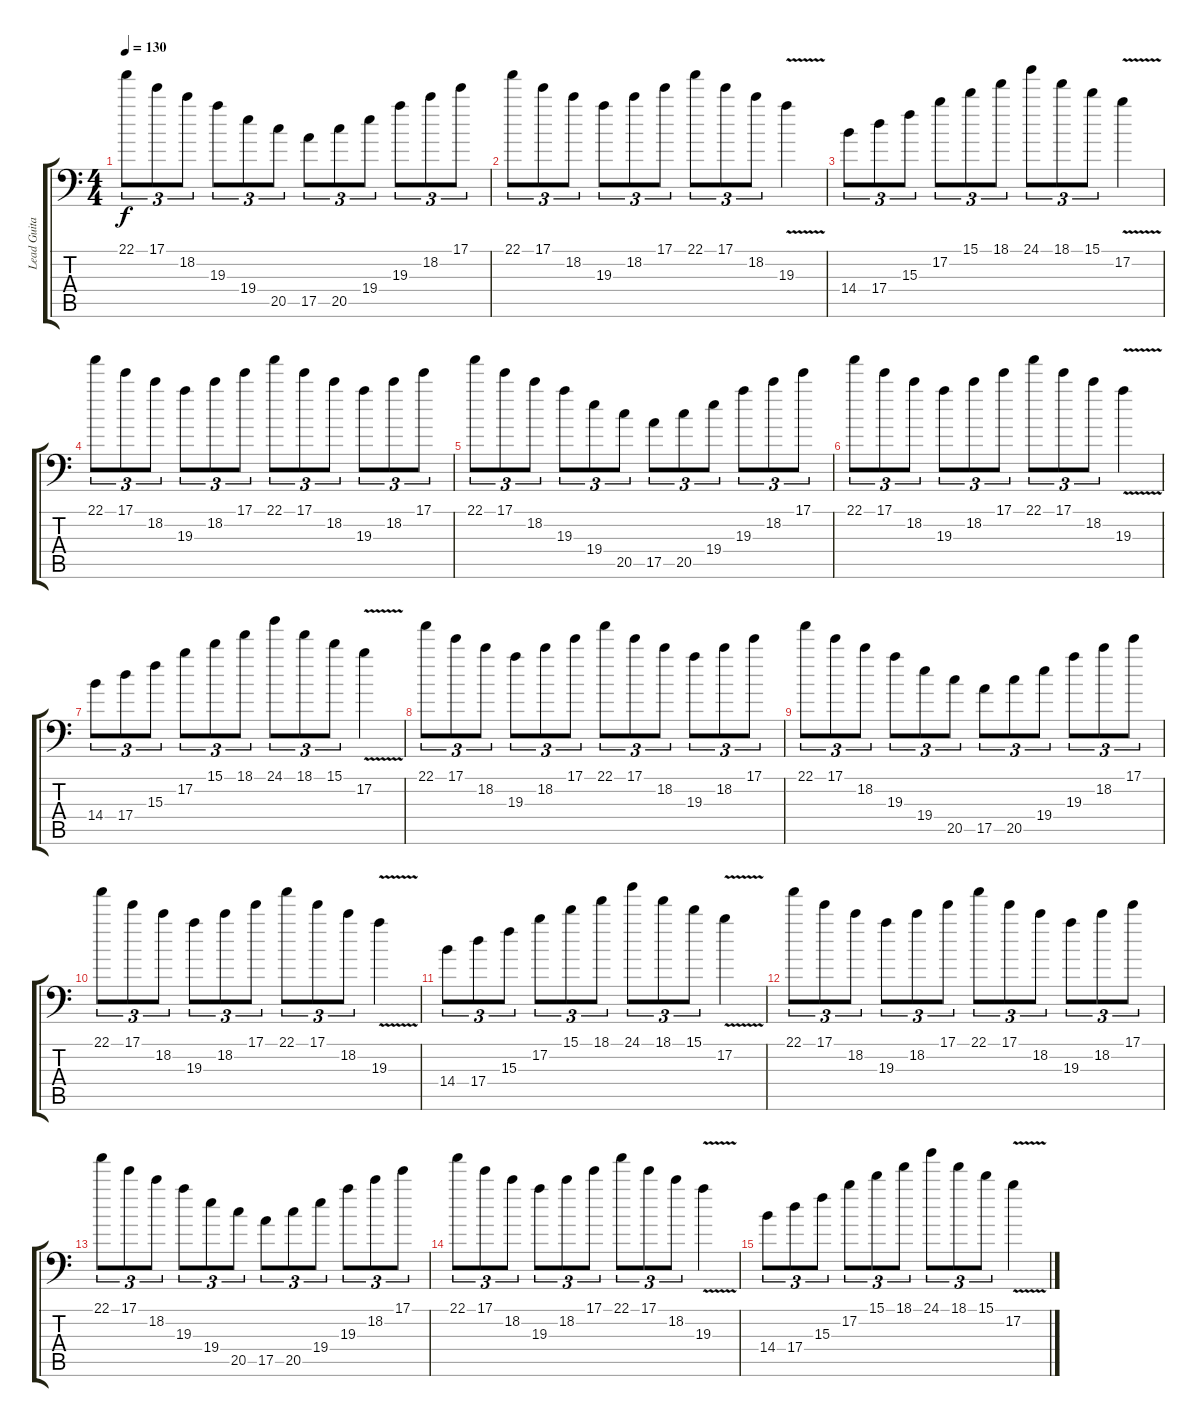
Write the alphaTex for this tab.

\track ("Lead Guitar" "Lead Guita") {instrument distortionguitar}
\staff {score tabs}
\tuning (B3 Gb3 D3 A2 E2 A1) {hide}
\ts (4 4)
\tempo 130
\clef f4
\ks c
22.1.8{tu (3 2) dy f} 17.1.8{tu (3 2)} 18.2.8{tu (3 2)} 19.3.8{tu (3 2)} 19.4.8{tu (3 2)} 20.5.8{tu (3 2)} 17.5.8{tu (3 2)} 20.5.8{tu (3 2)} 19.4.8{tu (3 2)} 19.3.8{tu (3 2)} 18.2.8{tu (3 2)} 17.1.8{tu (3 2)} |
22.1.8{tu (3 2)} 17.1.8{tu (3 2)} 18.2.8{tu (3 2)} 19.3.8{tu (3 2)} 18.2.8{tu (3 2)} 17.1.8{tu (3 2)} 22.1.8{tu (3 2)} 17.1.8{tu (3 2)} 18.2.8{tu (3 2)} 19.3{v}.4 |
14.4.8{tu (3 2)} 17.4.8{tu (3 2)} 15.3.8{tu (3 2)} 17.2.8{tu (3 2)} 15.1.8{tu (3 2)} 18.1.8{tu (3 2)} 24.1.8{tu (3 2)} 18.1.8{tu (3 2)} 15.1.8{tu (3 2)} 17.2{v}.4 |
22.1.8{tu (3 2)} 17.1.8{tu (3 2)} 18.2.8{tu (3 2)} 19.3.8{tu (3 2)} 18.2.8{tu (3 2)} 17.1.8{tu (3 2)} 22.1.8{tu (3 2)} 17.1.8{tu (3 2)} 18.2.8{tu (3 2)} 19.3.8{tu (3 2)} 18.2.8{tu (3 2)} 17.1.8{tu (3 2)} |
22.1.8{tu (3 2)} 17.1.8{tu (3 2)} 18.2.8{tu (3 2)} 19.3.8{tu (3 2)} 19.4.8{tu (3 2)} 20.5.8{tu (3 2)} 17.5.8{tu (3 2)} 20.5.8{tu (3 2)} 19.4.8{tu (3 2)} 19.3.8{tu (3 2)} 18.2.8{tu (3 2)} 17.1.8{tu (3 2)} |
22.1.8{tu (3 2)} 17.1.8{tu (3 2)} 18.2.8{tu (3 2)} 19.3.8{tu (3 2)} 18.2.8{tu (3 2)} 17.1.8{tu (3 2)} 22.1.8{tu (3 2)} 17.1.8{tu (3 2)} 18.2.8{tu (3 2)} 19.3{v}.4 |
14.4.8{tu (3 2)} 17.4.8{tu (3 2)} 15.3.8{tu (3 2)} 17.2.8{tu (3 2)} 15.1.8{tu (3 2)} 18.1.8{tu (3 2)} 24.1.8{tu (3 2)} 18.1.8{tu (3 2)} 15.1.8{tu (3 2)} 17.2{v}.4 |
22.1.8{tu (3 2)} 17.1.8{tu (3 2)} 18.2.8{tu (3 2)} 19.3.8{tu (3 2)} 18.2.8{tu (3 2)} 17.1.8{tu (3 2)} 22.1.8{tu (3 2)} 17.1.8{tu (3 2)} 18.2.8{tu (3 2)} 19.3.8{tu (3 2)} 18.2.8{tu (3 2)} 17.1.8{tu (3 2)} |
22.1.8{tu (3 2)} 17.1.8{tu (3 2)} 18.2.8{tu (3 2)} 19.3.8{tu (3 2)} 19.4.8{tu (3 2)} 20.5.8{tu (3 2)} 17.5.8{tu (3 2)} 20.5.8{tu (3 2)} 19.4.8{tu (3 2)} 19.3.8{tu (3 2)} 18.2.8{tu (3 2)} 17.1.8{tu (3 2)} |
22.1.8{tu (3 2)} 17.1.8{tu (3 2)} 18.2.8{tu (3 2)} 19.3.8{tu (3 2)} 18.2.8{tu (3 2)} 17.1.8{tu (3 2)} 22.1.8{tu (3 2)} 17.1.8{tu (3 2)} 18.2.8{tu (3 2)} 19.3{v}.4 |
14.4.8{tu (3 2)} 17.4.8{tu (3 2)} 15.3.8{tu (3 2)} 17.2.8{tu (3 2)} 15.1.8{tu (3 2)} 18.1.8{tu (3 2)} 24.1.8{tu (3 2)} 18.1.8{tu (3 2)} 15.1.8{tu (3 2)} 17.2{v}.4 |
22.1.8{tu (3 2)} 17.1.8{tu (3 2)} 18.2.8{tu (3 2)} 19.3.8{tu (3 2)} 18.2.8{tu (3 2)} 17.1.8{tu (3 2)} 22.1.8{tu (3 2)} 17.1.8{tu (3 2)} 18.2.8{tu (3 2)} 19.3.8{tu (3 2)} 18.2.8{tu (3 2)} 17.1.8{tu (3 2)} |
22.1.8{tu (3 2)} 17.1.8{tu (3 2)} 18.2.8{tu (3 2)} 19.3.8{tu (3 2)} 19.4.8{tu (3 2)} 20.5.8{tu (3 2)} 17.5.8{tu (3 2)} 20.5.8{tu (3 2)} 19.4.8{tu (3 2)} 19.3.8{tu (3 2)} 18.2.8{tu (3 2)} 17.1.8{tu (3 2)} |
22.1.8{tu (3 2)} 17.1.8{tu (3 2)} 18.2.8{tu (3 2)} 19.3.8{tu (3 2)} 18.2.8{tu (3 2)} 17.1.8{tu (3 2)} 22.1.8{tu (3 2)} 17.1.8{tu (3 2)} 18.2.8{tu (3 2)} 19.3{v}.4 |
14.4.8{tu (3 2)} 17.4.8{tu (3 2)} 15.3.8{tu (3 2)} 17.2.8{tu (3 2)} 15.1.8{tu (3 2)} 18.1.8{tu (3 2)} 24.1.8{tu (3 2)} 18.1.8{tu (3 2)} 15.1.8{tu (3 2)} 17.2{v}.4
